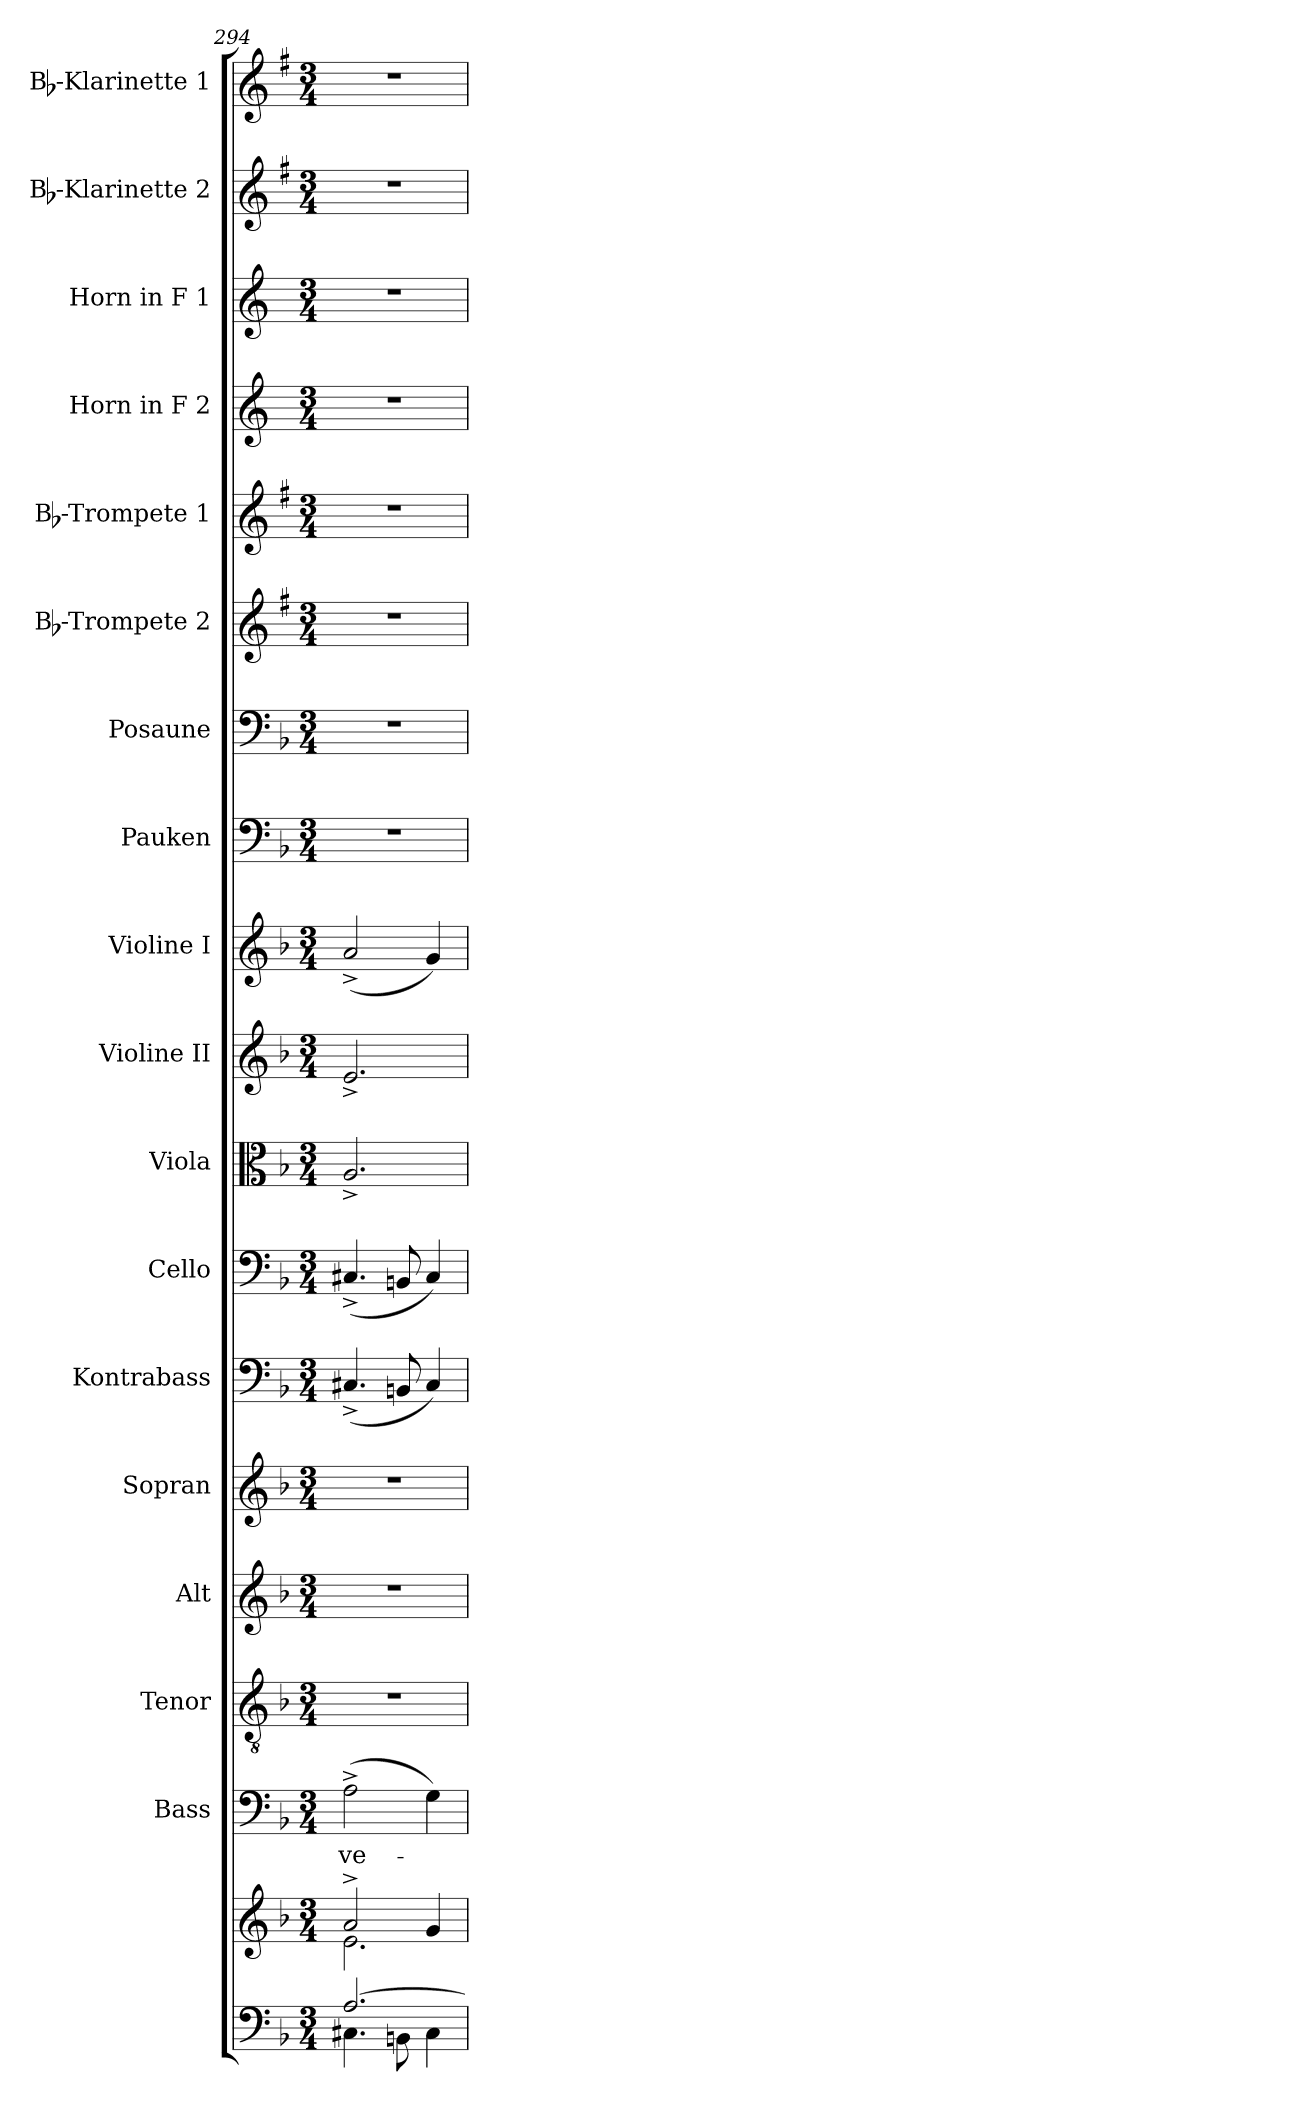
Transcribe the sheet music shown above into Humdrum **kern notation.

**kern	**kern	**kern	**text	**kern	**kern	**kern	**kern	**kern	**kern	**kern	**kern	**kern	**kern	**kern	**kern	**kern	**kern	**kern	**kern
*part18	*part18	*part17	*part17	*part16	*part15	*part14	*part13	*part12	*part11	*part10	*part9	*part8	*part7	*part6	*part5	*part4	*part3	*part2	*part1
*staff19	*staff18	*staff17	*staff17	*staff16	*staff15	*staff14	*staff13	*staff12	*staff11	*staff10	*staff9	*staff8	*staff7	*staff6	*staff5	*staff4	*staff3	*staff2	*staff1
*	*	*I"Bass	*	*I"Tenor	*I"Alt	*I"Sopran	*I"Kontrabass	*I"Cello	*I"Viola	*I"Violine II	*I"Violine I	*I"Pauken	*I"Posaune	*I"Bb-Trompete 2	*I"Bb-Trompete 1	*I"Horn in F 2	*I"Horn in F 1	*I"Bb-Klarinette 2	*I"Bb-Klarinette 1
*	*	*I'B.	*	*I'T.	*I'A.	*I'S.	*I'Kb.	*	*I'Vla.	*I'Vl. II	*I'Vl. I	*I'Pk.	*I'Pos.	*I'Bb Trp. 2	*I'Bb Trp. 1	*	*	*I'Bb Kl. 2	*I'Bb Kl. 1
*clefF4	*clefG2	*clefF4	*	*clefGv2	*clefG2	*clefG2	*clefF4	*clefF4	*clefC3	*clefG2	*clefG2	*clefF4	*clefF4	*clefG2	*clefG2	*clefG2	*clefG2	*clefG2	*clefG2
*	*	*	*	*	*	*	*ITrd7c12	*	*	*	*	*	*	*ITrd1c2	*ITrd1c2	*ITrd4c7	*ITrd4c7	*ITrd1c2	*ITrd1c2
*k[b-]	*k[b-]	*k[b-]	*	*k[b-]	*k[b-]	*k[b-]	*k[b-]	*k[b-]	*k[b-]	*k[b-]	*k[b-]	*k[b-]	*k[b-]	*k[b-]	*k[b-]	*k[b-]	*k[b-]	*k[b-]	*k[b-]
*F:	*F:	*F:	*	*F:	*F:	*F:	*F:	*F:	*F:	*F:	*F:	*F:	*F:	*F:	*F:	*F:	*F:	*F:	*F:
*M3/4	*M3/4	*M3/4	*	*M3/4	*M3/4	*M3/4	*M3/4	*M3/4	*M3/4	*M3/4	*M3/4	*M3/4	*M3/4	*M3/4	*M3/4	*M3/4	*M3/4	*M3/4	*M3/4
=294	=294	=294	=294	=294	=294	=294	=294	=294	=294	=294	=294	=294	=294	=294	=294	=294	=294	=294	=294
*^	*^	*	*	*	*	*	*	*	*	*	*	*	*	*	*	*	*	*	*
!	!	!	!	!	!LO:LY:b	!	!	!	!	!	!	!	!	!	!	!	!	!	!	!	!
[>2.A/	4.C#X\	2a^>/	2.e\	(>2A^>\	ve-	2.r	2.r	2.r	(<4.CC#X^</	(<4.C#X^</	2.A^</	2.e^</	(<2a^</	2.r	2.r	2.r	2.r	2.r	2.r	2.r	2.r
.	8BBn\	.	.	.	.	.	.	.	8BBBn/	8BBn/	.	.	.	.	.	.	.	.	.	.	.
.	4C#\	4g/	.	4G\)	.	.	.	.	4CC#/)	4C#/)	.	.	4g/)	.	.	.	.	.	.	.	.
*v	*v	*	*	*	*	*	*	*	*	*	*	*	*	*	*	*	*	*	*	*	*
*	*v	*v	*	*	*	*	*	*	*	*	*	*	*	*	*	*	*	*	*	*
=	=	=	=	=	=	=	=	=	=	=	=	=	=	=	=	=	=	=	=
*-	*-	*-	*-	*-	*-	*-	*-	*-	*-	*-	*-	*-	*-	*-	*-	*-	*-	*-	*-
